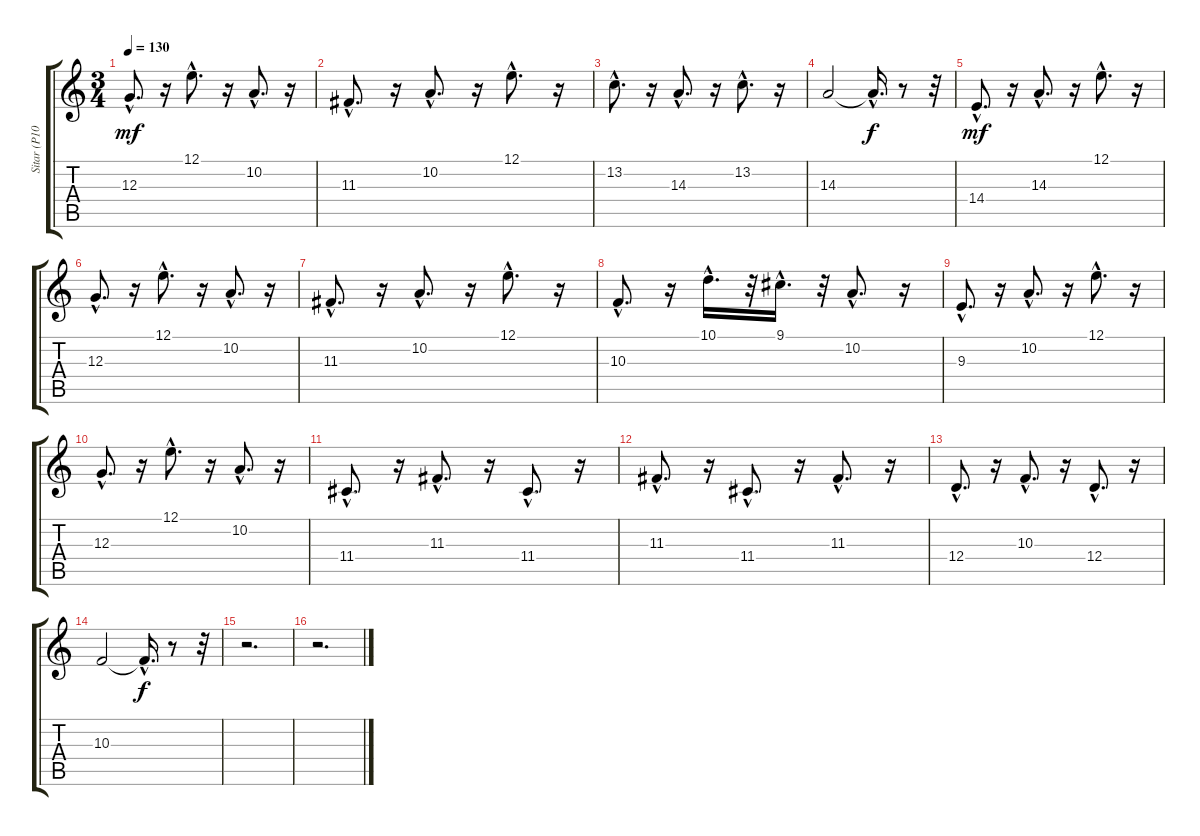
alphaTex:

\track ("Sitar (P105)" "Sitar (P10") {instrument sitar}
\staff {score tabs}
\tuning (E4 B3 G3 D3 A2 E2) {hide}
\ts (3 4)
\tempo 130
\clef g2
\ks c
12.3{hac}.8{d dy mf} r.16 12.1{hac}.8{d} r.16 10.2{hac}.8{d} r.16 |
11.3{hac}.8{d} r.16 10.2{hac}.8{d} r.16 12.1{hac}.8{d} r.16 |
13.2{hac}.8{d} r.16 14.3{hac}.8{d} r.16 13.2{hac}.8{d} r.16 |
14.3.2 14.3{hac t}.16{d dy f} r.8 r.32 |
14.4{hac}.8{d dy mf} r.16 14.3{hac}.8{d} r.16 12.1{hac}.8{d} r.16 |
12.3{hac}.8{d} r.16 12.1{hac}.8{d} r.16 10.2{hac}.8{d} r.16 |
11.3{hac}.8{d} r.16 10.2{hac}.8{d} r.16 12.1{hac}.8{d} r.16 |
10.3{hac}.8{d} r.16 10.1{hac}.16{d} r.32 9.1{hac}.16{d} r.32 10.2{hac}.8{d} r.16 |
9.3{hac}.8{d} r.16 10.2{hac}.8{d} r.16 12.1{hac}.8{d} r.16 |
12.3{hac}.8{d} r.16 12.1{hac}.8{d} r.16 10.2{hac}.8{d} r.16 |
11.4{hac}.8{d} r.16 11.3{hac}.8{d} r.16 11.4{hac}.8{d} r.16 |
11.3{hac}.8{d} r.16 11.4{hac}.8{d} r.16 11.3{hac}.8{d} r.16 |
12.4{hac}.8{d} r.16 10.3{hac}.8{d} r.16 12.4{hac}.8{d} r.16 |
10.3.2 10.3{hac t}.16{d dy f} r.8 r.32 |
r.2{d} |
r.2{d}
